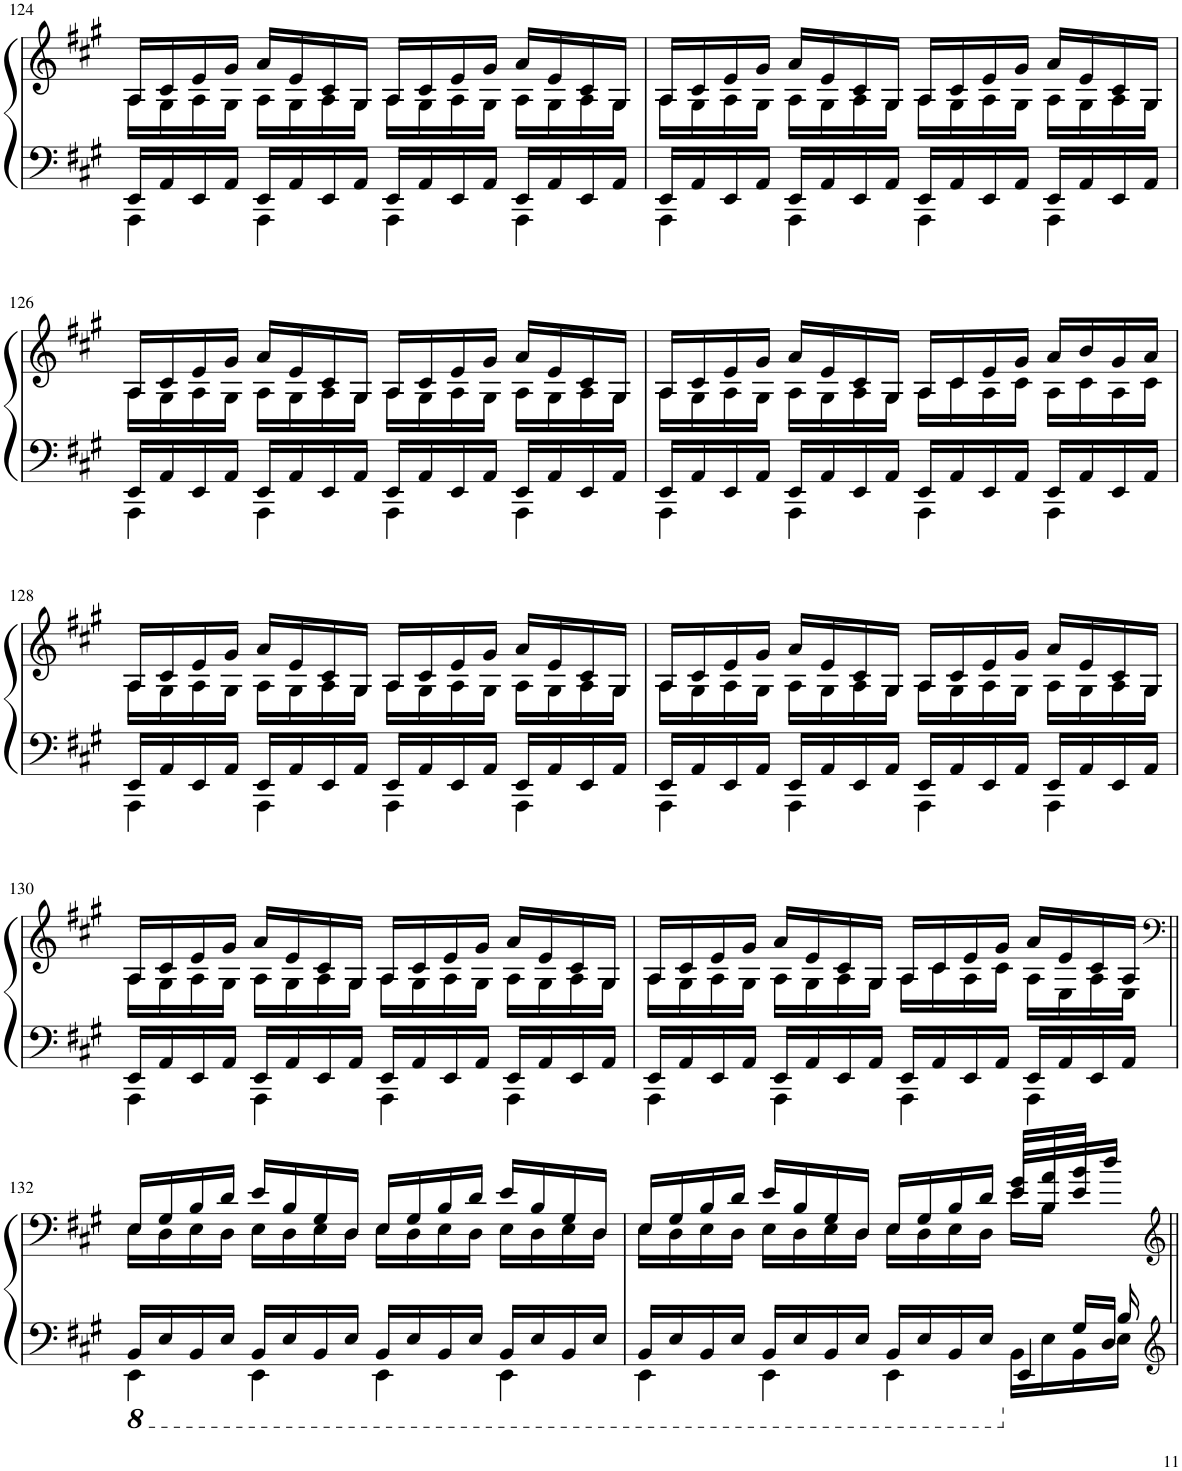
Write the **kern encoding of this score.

**kern	**kern
*part1	*part1
*staff2	*staff1
*I"Piano	*
*I'Pno.	*
!!LO:PB:g=z
*clefF4	*clefG2
*k[f#c#g#]	*k[f#c#g#]
*M4/4	*M4/4
=124	=124
*^	*^
16EE/LL	4AAA\	16A/LL	16A\LL
16AA/	.	16c#/	16G#\
16EE/	.	16e/	16A\
16AA/JJ	.	16g#/JJ	16G#\JJ
16EE/LL	4AAA\	16a/LL	16A\LL
16AA/	.	16e/	16G#\
16EE/	.	16c#/	16A\
16AA/JJ	.	16G#/JJ	16G#\JJ
16EE/LL	4AAA\	16A/LL	16A\LL
16AA/	.	16c#/	16G#\
16EE/	.	16e/	16A\
16AA/JJ	.	16g#/JJ	16G#\JJ
16EE/LL	4AAA\	16a/LL	16A\LL
16AA/	.	16e/	16G#\
16EE/	.	16c#/	16A\
16AA/JJ	.	16G#/JJ	16G#\JJ
=125	=125	=125	=125
16EE/LL	4AAA\	16A/LL	16A\LL
16AA/	.	16c#/	16G#\
16EE/	.	16e/	16A\
16AA/JJ	.	16g#/JJ	16G#\JJ
16EE/LL	4AAA\	16a/LL	16A\LL
16AA/	.	16e/	16G#\
16EE/	.	16c#/	16A\
16AA/JJ	.	16G#/JJ	16G#\JJ
16EE/LL	4AAA\	16A/LL	16A\LL
16AA/	.	16c#/	16G#\
16EE/	.	16e/	16A\
16AA/JJ	.	16g#/JJ	16G#\JJ
16EE/LL	4AAA\	16a/LL	16A\LL
16AA/	.	16e/	16G#\
16EE/	.	16c#/	16A\
16AA/JJ	.	16G#/JJ	16G#\JJ
!!LO:LB:g=z	!!
=126	=126	=126	=126
16EE/LL	4AAA\	16A/LL	16A\LL
16AA/	.	16c#/	16G#\
16EE/	.	16e/	16A\
16AA/JJ	.	16g#/JJ	16G#\JJ
16EE/LL	4AAA\	16a/LL	16A\LL
16AA/	.	16e/	16G#\
16EE/	.	16c#/	16A\
16AA/JJ	.	16G#/JJ	16G#\JJ
16EE/LL	4AAA\	16A/LL	16A\LL
16AA/	.	16c#/	16G#\
16EE/	.	16e/	16A\
16AA/JJ	.	16g#/JJ	16G#\JJ
16EE/LL	4AAA\	16a/LL	16A\LL
16AA/	.	16e/	16G#\
16EE/	.	16c#/	16A\
16AA/JJ	.	16G#/JJ	16G#\JJ
=127	=127	=127	=127
16EE/LL	4AAA\	16A/LL	16A\LL
16AA/	.	16c#/	16G#\
16EE/	.	16e/	16A\
16AA/JJ	.	16g#/JJ	16G#\JJ
16EE/LL	4AAA\	16a/LL	16A\LL
16AA/	.	16e/	16G#\
16EE/	.	16c#/	16A\
16AA/JJ	.	16G#/JJ	16G#\JJ
16EE/LL	4AAA\	16A/LL	16A\LL
16AA/	.	16c#/	16c#\
16EE/	.	16e/	16A\
16AA/JJ	.	16g#/JJ	16c#\JJ
16EE/LL	4AAA\	16a/LL	16A\LL
16AA/	.	16b/	16c#\
16EE/	.	16g#/	16A\
16AA/JJ	.	16a/JJ	16c#\JJ
!!LO:LB:g=z	!!
=128	=128	=128	=128
16EE/LL	4AAA\	16A/LL	16A\LL
16AA/	.	16c#/	16G#\
16EE/	.	16e/	16A\
16AA/JJ	.	16g#/JJ	16G#\JJ
16EE/LL	4AAA\	16a/LL	16A\LL
16AA/	.	16e/	16G#\
16EE/	.	16c#/	16A\
16AA/JJ	.	16G#/JJ	16G#\JJ
16EE/LL	4AAA\	16A/LL	16A\LL
16AA/	.	16c#/	16G#\
16EE/	.	16e/	16A\
16AA/JJ	.	16g#/JJ	16G#\JJ
16EE/LL	4AAA\	16a/LL	16A\LL
16AA/	.	16e/	16G#\
16EE/	.	16c#/	16A\
16AA/JJ	.	16G#/JJ	16G#\JJ
=129	=129	=129	=129
16EE/LL	4AAA\	16A/LL	16A\LL
16AA/	.	16c#/	16G#\
16EE/	.	16e/	16A\
16AA/JJ	.	16g#/JJ	16G#\JJ
16EE/LL	4AAA\	16a/LL	16A\LL
16AA/	.	16e/	16G#\
16EE/	.	16c#/	16A\
16AA/JJ	.	16G#/JJ	16G#\JJ
16EE/LL	4AAA\	16A/LL	16A\LL
16AA/	.	16c#/	16G#\
16EE/	.	16e/	16A\
16AA/JJ	.	16g#/JJ	16G#\JJ
16EE/LL	4AAA\	16a/LL	16A\LL
16AA/	.	16e/	16G#\
16EE/	.	16c#/	16A\
16AA/JJ	.	16G#/JJ	16G#\JJ
!!LO:LB:g=z	!!
=130	=130	=130	=130
16EE/LL	4AAA\	16A/LL	16A\LL
16AA/	.	16c#/	16G#\
16EE/	.	16e/	16A\
16AA/JJ	.	16g#/JJ	16G#\JJ
16EE/LL	4AAA\	16a/LL	16A\LL
16AA/	.	16e/	16G#\
16EE/	.	16c#/	16A\
16AA/JJ	.	16G#/JJ	16G#\JJ
16EE/LL	4AAA\	16A/LL	16A\LL
16AA/	.	16c#/	16G#\
16EE/	.	16e/	16A\
16AA/JJ	.	16g#/JJ	16G#\JJ
16EE/LL	4AAA\	16a/LL	16A\LL
16AA/	.	16e/	16G#\
16EE/	.	16c#/	16A\
16AA/JJ	.	16G#/JJ	16G#\JJ
=131	=131	=131	=131
16EE/LL	4AAA\	16A/LL	16A\LL
16AA/	.	16c#/	16G#\
16EE/	.	16e/	16A\
16AA/JJ	.	16g#/JJ	16G#\JJ
16EE/LL	4AAA\	16a/LL	16A\LL
16AA/	.	16e/	16G#\
16EE/	.	16c#/	16A\
16AA/JJ	.	16G#/JJ	16G#\JJ
16EE/LL	4AAA\	16A/LL	16A\LL
16AA/	.	16c#/	16c#\
16EE/	.	16e/	16A\
16AA/JJ	.	16g#/JJ	16c#\JJ
16EE/LL	4AAA\	16a/LL	16A\LL
16AA/	.	16e/	16E\
16EE/	.	16c#/	16A\
16AA/JJ	.	16A/JJ	16E\JJ
!!LO:LB:g=z	!!
=132||	=132||	=132||	=132||
*	*	*clefF4	*
*8ba	*	*	*
16BBB/LL	4EEE\	16E/LL	16E\LL
16EE/	.	16G#/	16D\
16BBB/	.	16B/	16E\
16EE/JJ	.	16d/JJ	16D\JJ
16BBB/LL	4EEE\	16e/LL	16E\LL
16EE/	.	16B/	16D\
16BBB/	.	16G#/	16E\
16EE/JJ	.	16D/JJ	16D\JJ
16BBB/LL	4EEE\	16E/LL	16E\LL
16EE/	.	16G#/	16D\
16BBB/	.	16B/	16E\
16EE/JJ	.	16d/JJ	16D\JJ
16BBB/LL	4EEE\	16e/LL	16E\LL
16EE/	.	16B/	16D\
16BBB/	.	16G#/	16E\
16EE/JJ	.	16D/JJ	16D\JJ
=133	=133	=133	=133
*^	*^	*	*^
16BBB/LL	4EEE\	2..ryy	2...ryy	16E/LL	16E\LL	2.ryy
16EE/	.	.	.	16G#/	16D\	.
16BBB/	.	.	.	16B/	16E\	.
16EE/JJ	.	.	.	16d/JJ	16D\JJ	.
16BBB/LL	4EEE\	.	.	16e/LL	16E\LL	.
16EE/	.	.	.	16B/	16D\	.
16BBB/	.	.	.	16G#/	16E\	.
16EE/JJ	.	.	.	16D/JJ	16D\JJ	.
16BBB/LL	4EEE\	.	.	16E/LL	16E\LL	.
16EE/	.	.	.	16G#/	16D\	.
16BBB/	.	.	.	16B/	16E\	.
16EE/JJ	.	.	.	16d/JJ	16D\JJ	.
*X8ba	*	*	*	*	*	*
16BB\LL	4EE/	.	.	16g#/LL	16e/LL	16e\LL
16E\	.	.	.	16a/	16B/	16B\JJ
16BB\	.	16G#/LL	.	16b/	16e/JJ	8ryy
16E\JJ	.	16D/JJ	16B/	16dd/JJ	16ryy	.
*v	*v	*v	*v	*	*	*
*	*v	*v	*v
=||	=||
*-	*-
